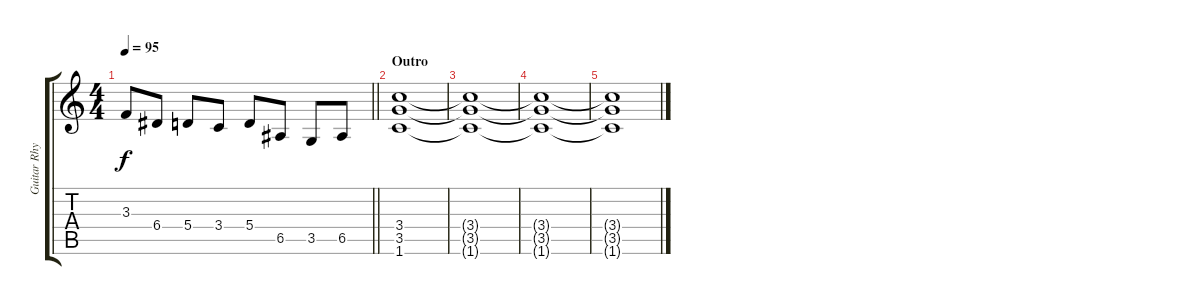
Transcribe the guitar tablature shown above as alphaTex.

\track ("Guitar Rhythm" "Guitar Rhy") {instrument distortionguitar}
\staff {score tabs}
\tuning (B3 Gb3 D3 A2 E2 B1) {hide}
\ts (4 4)
\tempo 95
\clef g2
\barLineRight lightlight
\ks c
3.3.8{dy f} 6.4.8 5.4.8 3.4.8 5.4.8 6.5.8 3.5.8 6.5.8 |
\section ("" "Outro")
(3.4 3.5 1.6).1{ot 8vb} |
(3.4{t} 3.5{t} 1.6{t}).1{ot 8vb} |
(3.4{t} 3.5{t} 1.6{t}).1{ot 8vb} |
(3.4{t} 3.5{t} 1.6{t}).1{ot 8vb volume 0}
